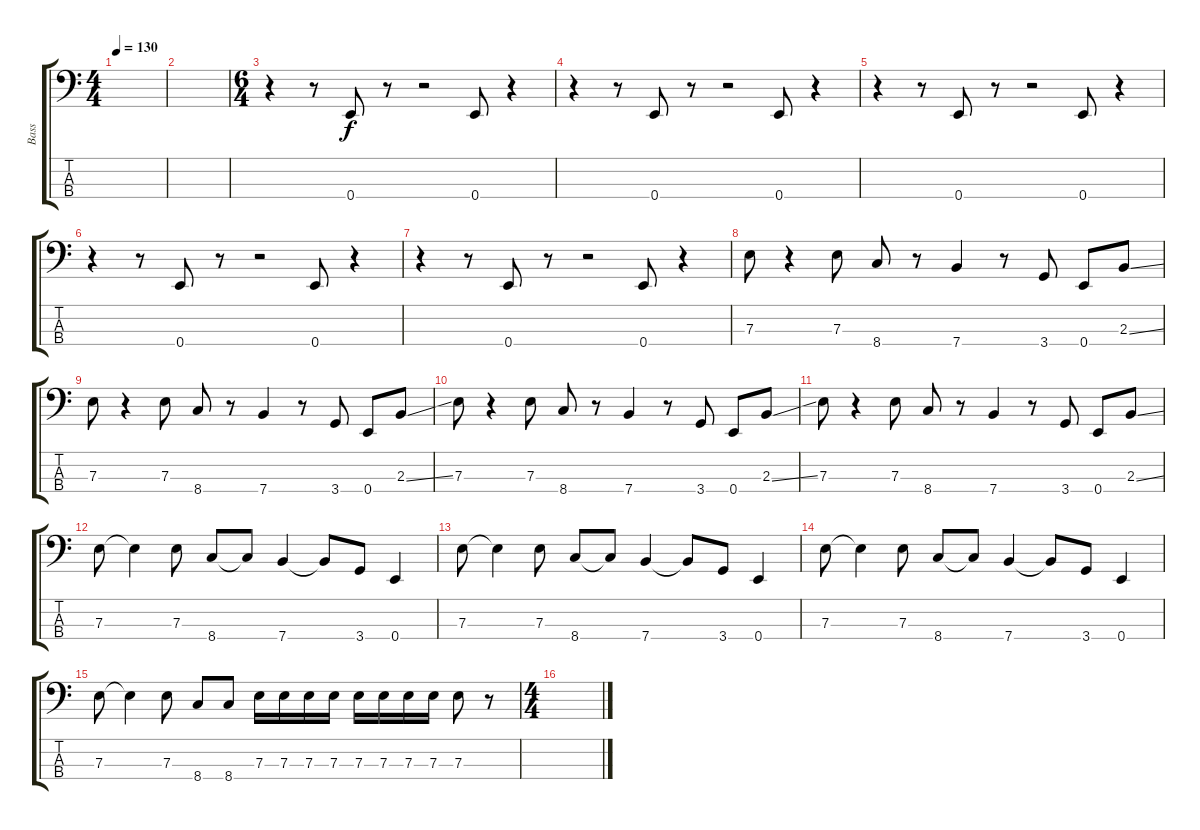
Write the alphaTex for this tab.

\track ("Bass" "Bass") {instrument electricbassfinger}
\staff {score tabs}
\tuning (G2 D2 A1 E1) {hide}
\ts (4 4)
\tempo 130
\clef f4
\ks c
|
|
\ts (6 4)
r.4 r.8 0.4.8 r.8 r.2 0.4.8 r.4 |
r.4 r.8 0.4.8 r.8 r.2 0.4.8 r.4 |
r.4 r.8 0.4.8 r.8 r.2 0.4.8 r.4 |
r.4 r.8 0.4.8 r.8 r.2 0.4.8 r.4 |
r.4 r.8 0.4.8 r.8 r.2 0.4.8 r.4 |
7.3.8 r.4 7.3.8 8.4.8 r.8 7.4.4 r.8 3.4.8 0.4.8 2.3{ss}.8 |
7.3.8 r.4 7.3.8 8.4.8 r.8 7.4.4 r.8 3.4.8 0.4.8 2.3{ss}.8 |
7.3.8 r.4 7.3.8 8.4.8 r.8 7.4.4 r.8 3.4.8 0.4.8 2.3{ss}.8 |
7.3.8 r.4 7.3.8 8.4.8 r.8 7.4.4 r.8 3.4.8 0.4.8 2.3{ss}.8 |
7.3.8 7.3{t}.4 7.3.8 8.4.8 8.4{t}.8 7.4.4 7.4{t}.8 3.4.8 0.4.4 |
7.3.8 7.3{t}.4 7.3.8 8.4.8 8.4{t}.8 7.4.4 7.4{t}.8 3.4.8 0.4.4 |
7.3.8 7.3{t}.4 7.3.8 8.4.8 8.4{t}.8 7.4.4 7.4{t}.8 3.4.8 0.4.4 |
7.3.8 7.3{t}.4 7.3.8 8.4.8 8.4.8 7.3.16 7.3.16 7.3.16 7.3.16 7.3.16 7.3.16 7.3.16 7.3.16 7.3.8 r.8 |
\ts (4 4)
